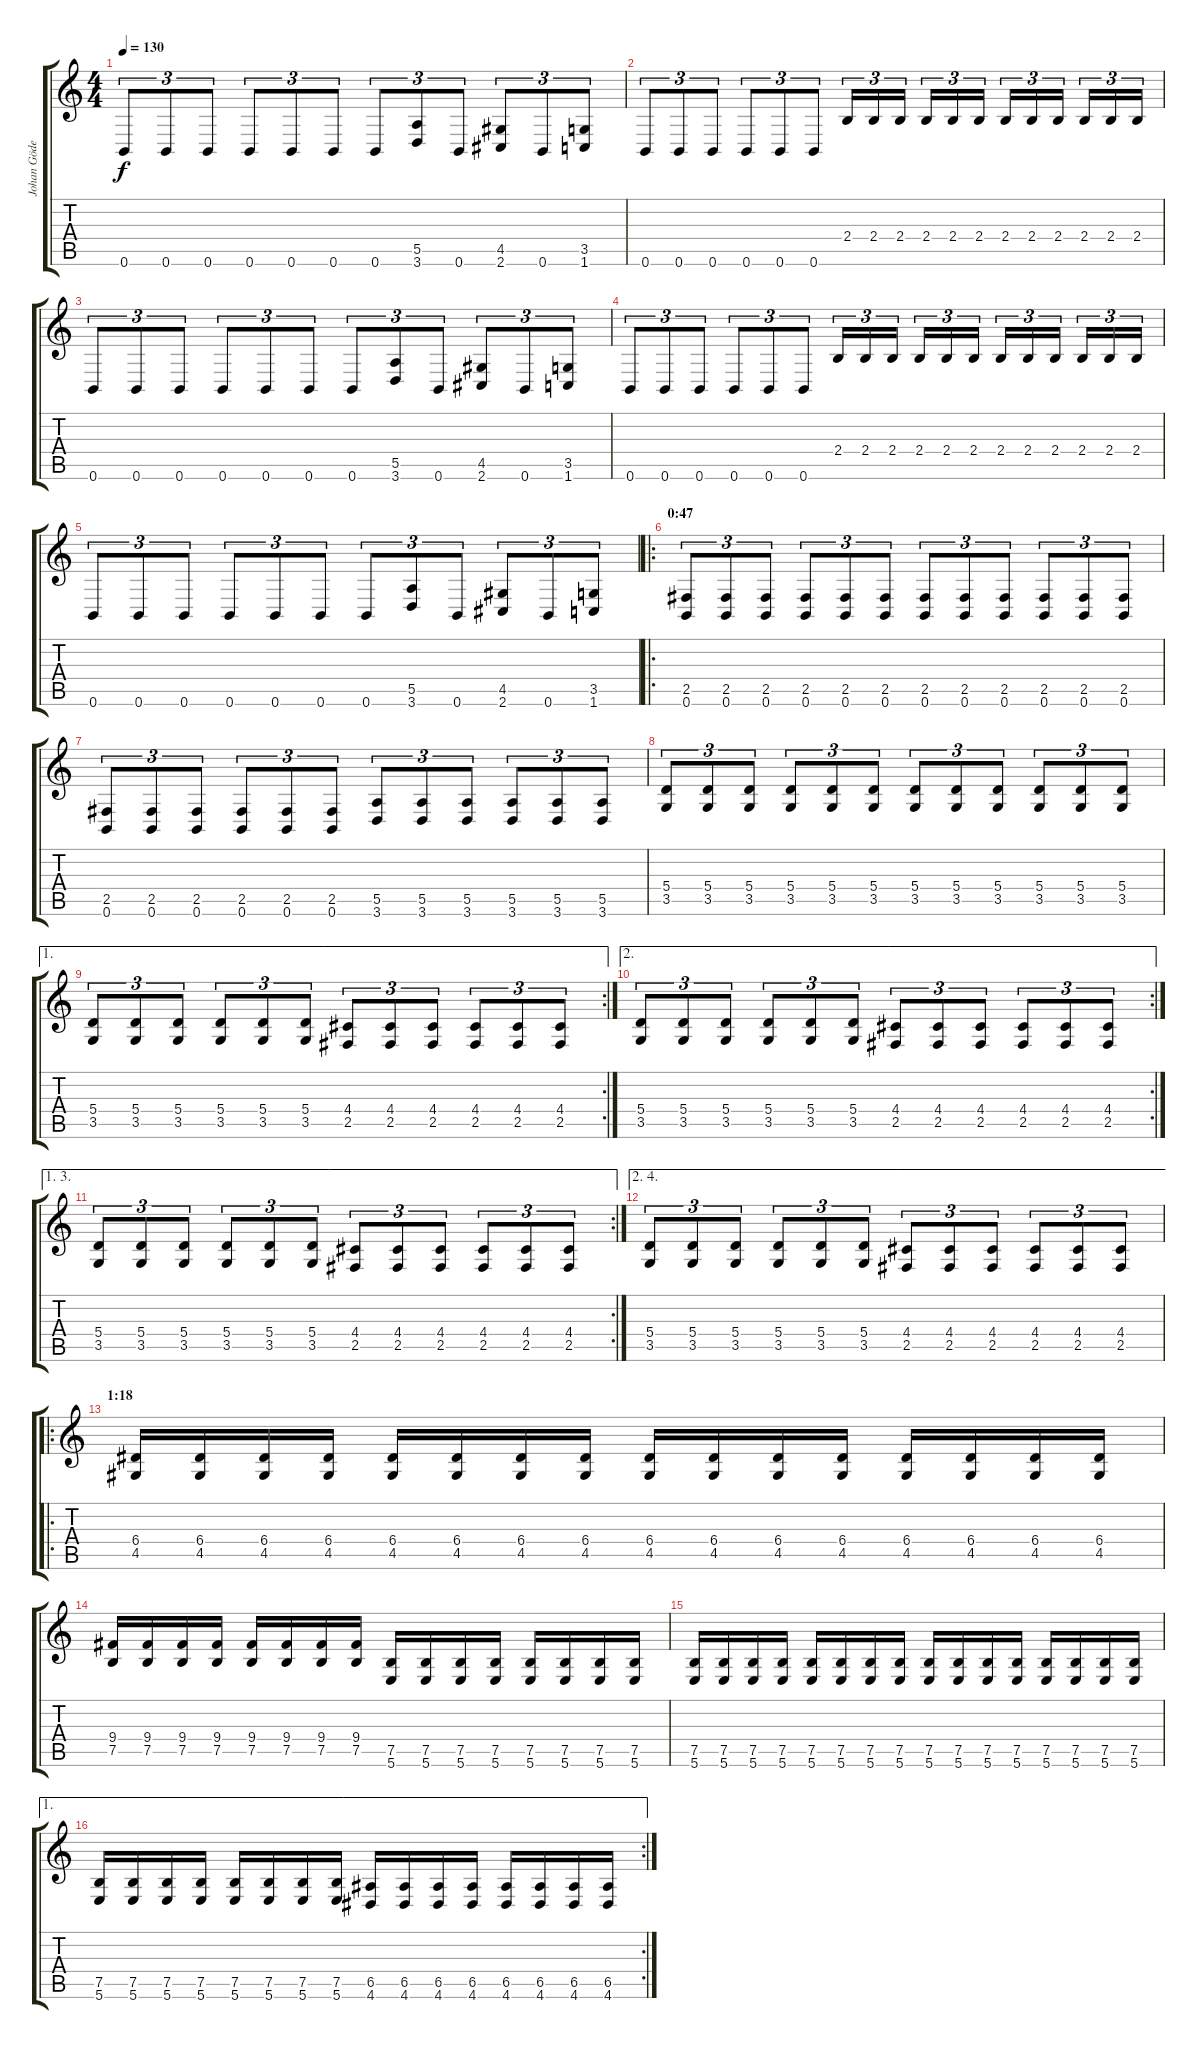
\track ("Johan Göderberg" "Johan Göde") {instrument distortionguitar}
\staff {score tabs}
\tuning (B3 Gb3 D3 A2 E2 B1) {hide}
\ts (4 4)
\tempo 130
\clef g2
\ks c
0.6.8{tu (3 2) dy f} 0.6.8{tu (3 2)} 0.6.8{tu (3 2)} 0.6.8{tu (3 2)} 0.6.8{tu (3 2)} 0.6.8{tu (3 2)} 0.6.8{tu (3 2)} (5.5 3.6).8{tu (3 2)} 0.6.8{tu (3 2)} (4.5 2.6).8{tu (3 2)} 0.6.8{tu (3 2)} (3.5 1.6).8{tu (3 2)} |
0.6.8{tu (3 2)} 0.6.8{tu (3 2)} 0.6.8{tu (3 2)} 0.6.8{tu (3 2)} 0.6.8{tu (3 2)} 0.6.8{tu (3 2)} 2.4.16{tu (3 2)} 2.4.16{tu (3 2)} 2.4.16{tu (3 2)} 2.4.16{tu (3 2)} 2.4.16{tu (3 2)} 2.4.16{tu (3 2)} 2.4.16{tu (3 2)} 2.4.16{tu (3 2)} 2.4.16{tu (3 2)} 2.4.16{tu (3 2)} 2.4.16{tu (3 2)} 2.4.16{tu (3 2)} |
0.6.8{tu (3 2)} 0.6.8{tu (3 2)} 0.6.8{tu (3 2)} 0.6.8{tu (3 2)} 0.6.8{tu (3 2)} 0.6.8{tu (3 2)} 0.6.8{tu (3 2)} (5.5 3.6).8{tu (3 2)} 0.6.8{tu (3 2)} (4.5 2.6).8{tu (3 2)} 0.6.8{tu (3 2)} (3.5 1.6).8{tu (3 2)} |
0.6.8{tu (3 2)} 0.6.8{tu (3 2)} 0.6.8{tu (3 2)} 0.6.8{tu (3 2)} 0.6.8{tu (3 2)} 0.6.8{tu (3 2)} 2.4.16{tu (3 2)} 2.4.16{tu (3 2)} 2.4.16{tu (3 2)} 2.4.16{tu (3 2)} 2.4.16{tu (3 2)} 2.4.16{tu (3 2)} 2.4.16{tu (3 2)} 2.4.16{tu (3 2)} 2.4.16{tu (3 2)} 2.4.16{tu (3 2)} 2.4.16{tu (3 2)} 2.4.16{tu (3 2)} |
0.6.8{tu (3 2)} 0.6.8{tu (3 2)} 0.6.8{tu (3 2)} 0.6.8{tu (3 2)} 0.6.8{tu (3 2)} 0.6.8{tu (3 2)} 0.6.8{tu (3 2)} (5.5 3.6).8{tu (3 2)} 0.6.8{tu (3 2)} (4.5 2.6).8{tu (3 2)} 0.6.8{tu (3 2)} (3.5 1.6).8{tu (3 2)} |
\ro
\section ("" "0:47")
(2.5 0.6).8{tu (3 2)} (2.5 0.6).8{tu (3 2)} (2.5 0.6).8{tu (3 2)} (2.5 0.6).8{tu (3 2)} (2.5 0.6).8{tu (3 2)} (2.5 0.6).8{tu (3 2)} (2.5 0.6).8{tu (3 2)} (2.5 0.6).8{tu (3 2)} (2.5 0.6).8{tu (3 2)} (2.5 0.6).8{tu (3 2)} (2.5 0.6).8{tu (3 2)} (2.5 0.6).8{tu (3 2)} |
(2.5 0.6).8{tu (3 2)} (2.5 0.6).8{tu (3 2)} (2.5 0.6).8{tu (3 2)} (2.5 0.6).8{tu (3 2)} (2.5 0.6).8{tu (3 2)} (2.5 0.6).8{tu (3 2)} (5.5 3.6).8{tu (3 2)} (5.5 3.6).8{tu (3 2)} (5.5 3.6).8{tu (3 2)} (5.5 3.6).8{tu (3 2)} (5.5 3.6).8{tu (3 2)} (5.5 3.6).8{tu (3 2)} |
(5.4 3.5).8{tu (3 2)} (5.4 3.5).8{tu (3 2)} (5.4 3.5).8{tu (3 2)} (5.4 3.5).8{tu (3 2)} (5.4 3.5).8{tu (3 2)} (5.4 3.5).8{tu (3 2)} (5.4 3.5).8{tu (3 2)} (5.4 3.5).8{tu (3 2)} (5.4 3.5).8{tu (3 2)} (5.4 3.5).8{tu (3 2)} (5.4 3.5).8{tu (3 2)} (5.4 3.5).8{tu (3 2)} |
\ae 1
\rc 2
(5.4 3.5).8{tu (3 2)} (5.4 3.5).8{tu (3 2)} (5.4 3.5).8{tu (3 2)} (5.4 3.5).8{tu (3 2)} (5.4 3.5).8{tu (3 2)} (5.4 3.5).8{tu (3 2)} (4.4 2.5).8{tu (3 2)} (4.4 2.5).8{tu (3 2)} (4.4 2.5).8{tu (3 2)} (4.4 2.5).8{tu (3 2)} (4.4 2.5).8{tu (3 2)} (4.4 2.5).8{tu (3 2)} |
\ae 2
\rc 2
(5.4 3.5).8{tu (3 2)} (5.4 3.5).8{tu (3 2)} (5.4 3.5).8{tu (3 2)} (5.4 3.5).8{tu (3 2)} (5.4 3.5).8{tu (3 2)} (5.4 3.5).8{tu (3 2)} (4.4 2.5).8{tu (3 2)} (4.4 2.5).8{tu (3 2)} (4.4 2.5).8{tu (3 2)} (4.4 2.5).8{tu (3 2)} (4.4 2.5).8{tu (3 2)} (4.4 2.5).8{tu (3 2)} |
\ae (1 3)
\rc 2
(5.4 3.5).8{tu (3 2)} (5.4 3.5).8{tu (3 2)} (5.4 3.5).8{tu (3 2)} (5.4 3.5).8{tu (3 2)} (5.4 3.5).8{tu (3 2)} (5.4 3.5).8{tu (3 2)} (4.4 2.5).8{tu (3 2)} (4.4 2.5).8{tu (3 2)} (4.4 2.5).8{tu (3 2)} (4.4 2.5).8{tu (3 2)} (4.4 2.5).8{tu (3 2)} (4.4 2.5).8{tu (3 2)} |
\ae (2 4)
(5.4 3.5).8{tu (3 2)} (5.4 3.5).8{tu (3 2)} (5.4 3.5).8{tu (3 2)} (5.4 3.5).8{tu (3 2)} (5.4 3.5).8{tu (3 2)} (5.4 3.5).8{tu (3 2)} (4.4 2.5).8{tu (3 2)} (4.4 2.5).8{tu (3 2)} (4.4 2.5).8{tu (3 2)} (4.4 2.5).8{tu (3 2)} (4.4 2.5).8{tu (3 2)} (4.4 2.5).8{tu (3 2)} |
\ro
\section ("" "1:18")
(6.4 4.5).16 (6.4 4.5).16 (6.4 4.5).16 (6.4 4.5).16 (6.4 4.5).16 (6.4 4.5).16 (6.4 4.5).16 (6.4 4.5).16 (6.4 4.5).16 (6.4 4.5).16 (6.4 4.5).16 (6.4 4.5).16 (6.4 4.5).16 (6.4 4.5).16 (6.4 4.5).16 (6.4 4.5).16 |
(9.4 7.5).16 (9.4 7.5).16 (9.4 7.5).16 (9.4 7.5).16 (9.4 7.5).16 (9.4 7.5).16 (9.4 7.5).16 (9.4 7.5).16 (7.5 5.6).16 (7.5 5.6).16 (7.5 5.6).16 (7.5 5.6).16 (7.5 5.6).16 (7.5 5.6).16 (7.5 5.6).16 (7.5 5.6).16 |
(7.5 5.6).16 (7.5 5.6).16 (7.5 5.6).16 (7.5 5.6).16 (7.5 5.6).16 (7.5 5.6).16 (7.5 5.6).16 (7.5 5.6).16 (7.5 5.6).16 (7.5 5.6).16 (7.5 5.6).16 (7.5 5.6).16 (7.5 5.6).16 (7.5 5.6).16 (7.5 5.6).16 (7.5 5.6).16 |
\ae 1
\rc 2
(7.5 5.6).16 (7.5 5.6).16 (7.5 5.6).16 (7.5 5.6).16 (7.5 5.6).16 (7.5 5.6).16 (7.5 5.6).16 (7.5 5.6).16 (6.5 4.6).16 (6.5 4.6).16 (6.5 4.6).16 (6.5 4.6).16 (6.5 4.6).16 (6.5 4.6).16 (6.5 4.6).16 (6.5 4.6).16
